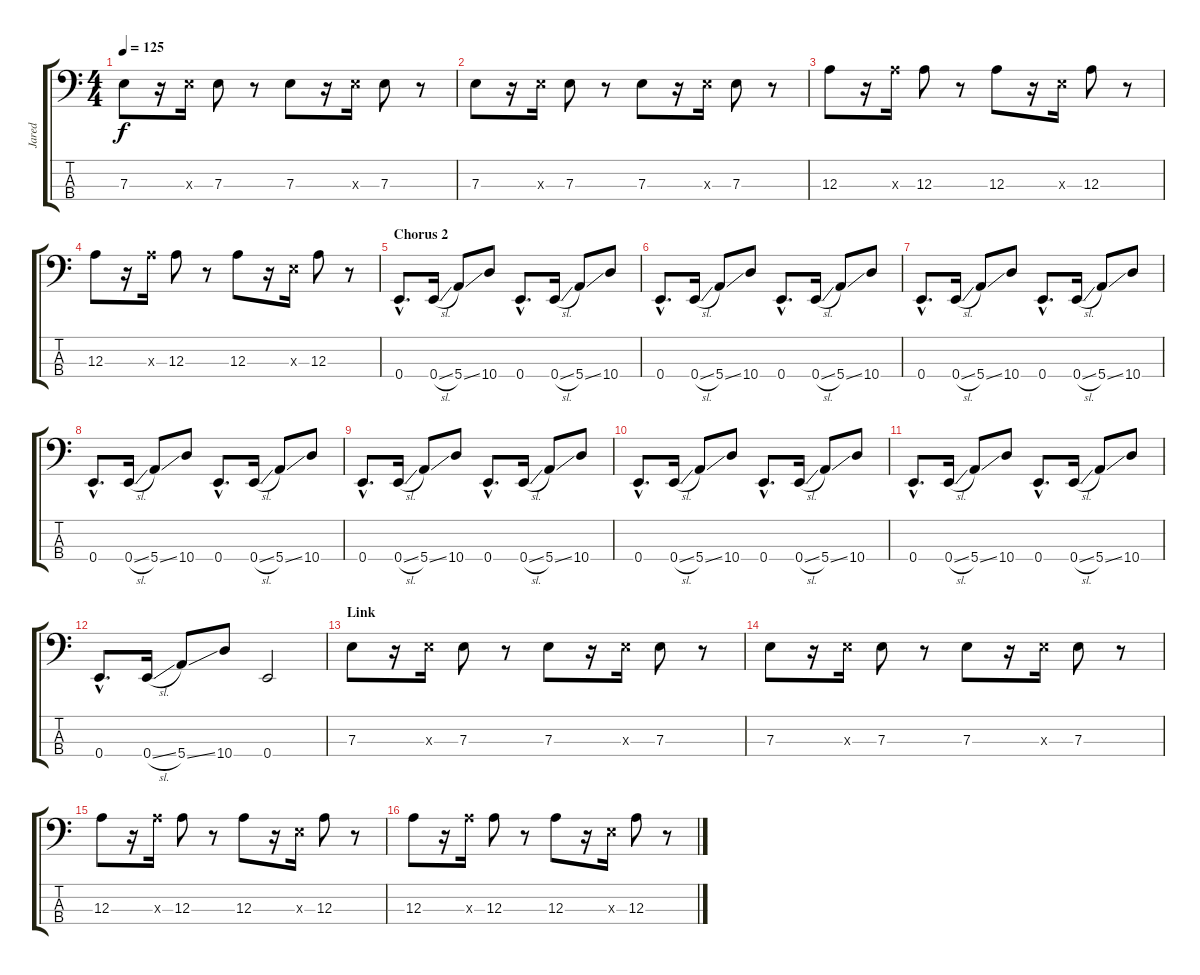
\track ("Jared" "Jared") {instrument electricbassfinger}
\staff {score tabs}
\tuning (G2 D2 A1 E1) {hide}
\ts (4 4)
\tempo 125
\clef f4
\ks c
7.3.8{dy f} r.16 7.3{x}.16 7.3.8 r.8 7.3.8 r.16 7.3{x}.16 7.3.8 r.8 |
7.3.8 r.16 7.3{x}.16 7.3.8 r.8 7.3.8 r.16 7.3{x}.16 7.3.8 r.8 |
12.3.8 r.16 12.3{x}.16 12.3.8 r.8 12.3.8 r.16 7.3{x}.16 12.3.8 r.8 |
12.3.8 r.16 12.3{x}.16 12.3.8 r.8 12.3.8 r.16 7.3{x}.16 12.3.8 r.8 |
\section ("" "Chorus 2")
0.4{hac}.8{d} 0.4{sl}.16 5.4{ss}.8 10.4.8 0.4{hac}.8{d} 0.4{sl}.16 5.4{ss}.8 10.4.8 |
0.4{hac}.8{d} 0.4{sl}.16 5.4{ss}.8 10.4.8 0.4{hac}.8{d} 0.4{sl}.16 5.4{ss}.8 10.4.8 |
0.4{hac}.8{d} 0.4{sl}.16 5.4{ss}.8 10.4.8 0.4{hac}.8{d} 0.4{sl}.16 5.4{ss}.8 10.4.8 |
0.4{hac}.8{d} 0.4{sl}.16 5.4{ss}.8 10.4.8 0.4{hac}.8{d} 0.4{sl}.16 5.4{ss}.8 10.4.8 |
0.4{hac}.8{d} 0.4{sl}.16 5.4{ss}.8 10.4.8 0.4{hac}.8{d} 0.4{sl}.16 5.4{ss}.8 10.4.8 |
0.4{hac}.8{d} 0.4{sl}.16 5.4{ss}.8 10.4.8 0.4{hac}.8{d} 0.4{sl}.16 5.4{ss}.8 10.4.8 |
0.4{hac}.8{d} 0.4{sl}.16 5.4{ss}.8 10.4.8 0.4{hac}.8{d} 0.4{sl}.16 5.4{ss}.8 10.4.8 |
0.4{hac}.8{d} 0.4{sl}.16 5.4{ss}.8 10.4.8 0.4.2 |
\section ("" "Link")
7.3.8 r.16 7.3{x}.16 7.3.8 r.8 7.3.8 r.16 7.3{x}.16 7.3.8 r.8 |
7.3.8 r.16 7.3{x}.16 7.3.8 r.8 7.3.8 r.16 7.3{x}.16 7.3.8 r.8 |
12.3.8 r.16 12.3{x}.16 12.3.8 r.8 12.3.8 r.16 7.3{x}.16 12.3.8 r.8 |
12.3.8 r.16 12.3{x}.16 12.3.8 r.8 12.3.8 r.16 7.3{x}.16 12.3.8 r.8
